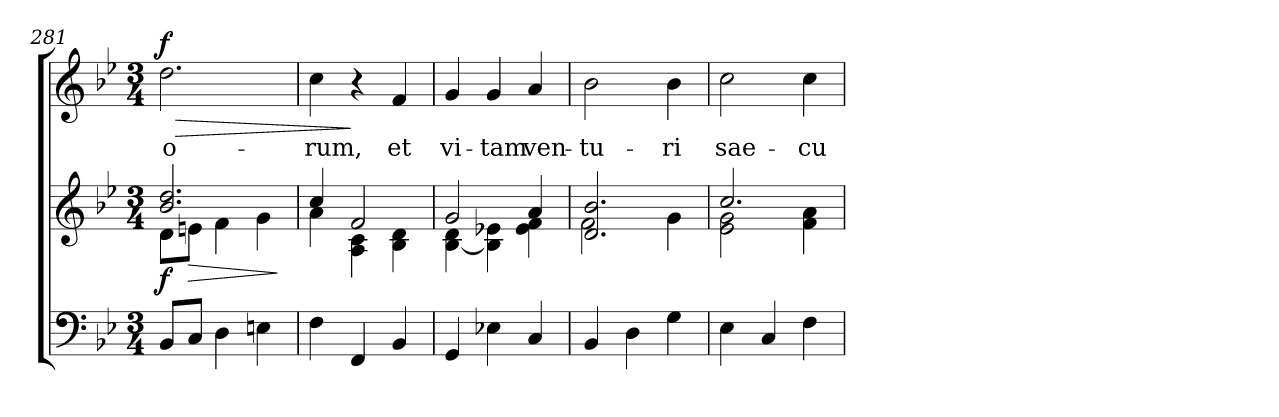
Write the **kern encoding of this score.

**kern	**kern	**dynam	**kern	**text	**dynam
*part2	*part2	*part2	*part1	*part1	*part1
*staff3	*staff2	*staff2/3	*staff1	*staff1	*staff1
*clefF4	*clefG2	*	*clefG2	*	*
*	*	*	*ITrd7c12	*	*
*k[b-e-]	*k[b-e-]	*	*k[b-e-]	*	*
*B-:	*B-:	*	*B-:	*	*
*M3/4	*M3/4	*	*M3/4	*	*
=281	=281	=281	=281	=281	=281
*	*^	*	*	*	*
!	!	!	!LO:DY:b	!	!LO:LY:b	!LO:HP:b
!	!	!	!	!	!	!LO:DY:n=1:a
8BB-/L	2.b-/ 2.dd/	8d\L	f	2.d\	-o-	> f
!	!	!	!LO:HP:b	!	!	!
8C/J	.	8en\J	>	.	.	.
4D\	.	4f\	.	.	.	.
4En\	.	4g\	.	.	.	.
*	*v	*v	*	*	*	*
.	.	]	.	.	.
!!LO:LB:g=z
=282	=282	=282	=282	=282	=282
*	*^	*	*	*	*
!	!	!	!	!	!LO:LY:b	!
4F\	4cc/	4a\	.	4c\	-rum,	.
4FF/	2f/	4A\ 4c\	.	4r	.	]
!	!	!	!	!	!LO:LY:b	!
4BB-/	.	4B-\ 4d\	.	4F/	et	.
=283	=283	=283	=283	=283	=283	=283
!	!	!	!	!	!LO:LY:b	!
4GG/	2g/	[<4B-\ 4d\	.	4G/	vi-	.
!	!	!	!	!	!LO:LY:b	!
4E-X\	.	4B-\] 4e-X\	.	4G/	-tam	.
!	!	!	!	!	!LO:LY:b	!
4C/	4a/	4e-\ 4f\	.	4A/	ven-	.
=284	=284	=284	=284	=284	=284	=284
!	!	!	!	!	!LO:LY:b	!
4BB-/	2.d/ 2.b-/	2f\	.	2B-\	-tu-	.
4D\	.	.	.	.	.	.
!	!	!	!	!	!LO:LY:b	!
4G\	.	4g\	.	4B-\	-ri	.
=285	=285	=285	=285	=285	=285	=285
!	!	!	!	!	!LO:LY:b	!
4E-\	2.cc/	2e-\ 2g\	.	2c\	sae-	.
4C/	.	.	.	.	.	.
!	!	!	!	!	!LO:LY:b	!
4F\	.	4f\ 4a\	.	4c\	-cu-	.
*	*v	*v	*	*	*	*
=	=	=	=	=	=
*-	*-	*-	*-	*-	*-
